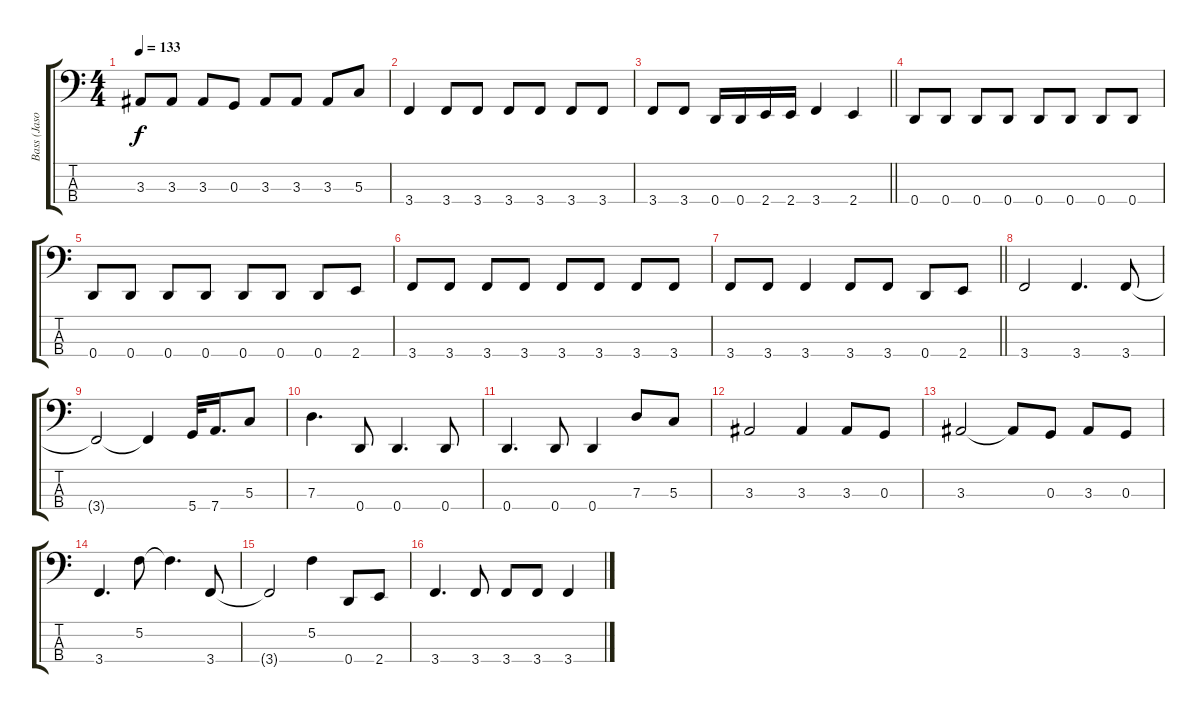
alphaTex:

\track ("Bass (Jason)" "Bass (Jaso") {instrument electricbasspick}
\staff {score tabs}
\tuning (F2 C2 G1 D1) {hide}
\ts (4 4)
\tempo 133
\clef f4
\ks c
3.3.8{dy f} 3.3.8 3.3.8 0.3.8 3.3.8 3.3.8 3.3.8 5.3.8 |
3.4.4 3.4.8 3.4.8 3.4.8 3.4.8 3.4.8 3.4.8 |
\barLineRight lightlight
3.4.8 3.4.8 0.4.16 0.4.16 2.4.16 2.4.16 3.4.4 2.4.4 |
0.4.8 0.4.8 0.4.8 0.4.8 0.4.8 0.4.8 0.4.8 0.4.8 |
0.4.8 0.4.8 0.4.8 0.4.8 0.4.8 0.4.8 0.4.8 2.4.8 |
3.4.8 3.4.8 3.4.8 3.4.8 3.4.8 3.4.8 3.4.8 3.4.8 |
\barLineRight lightlight
3.4.8 3.4.8 3.4.4 3.4.8 3.4.8 0.4.8 2.4.8 |
3.4.2 3.4.4{d} 3.4.8 |
3.4{t}.2 3.4{t}.4 5.4.32 7.4.16{d} 5.3.8 |
7.3.4{d} 0.4.8 0.4.4{d} 0.4.8 |
0.4.4{d} 0.4.8 0.4.4 7.3.8 5.3.8 |
3.3.2 3.3.4 3.3.8 0.3.8 |
3.3.2 3.3{t}.8 0.3.8 3.3.8 0.3.8 |
3.4.4{d} 5.2.8 5.2{t}.4{d} 3.4.8 |
3.4{t}.2 5.2.4 0.4.8 2.4.8 |
3.4.4{d} 3.4.8 3.4.8 3.4.8 3.4.4
